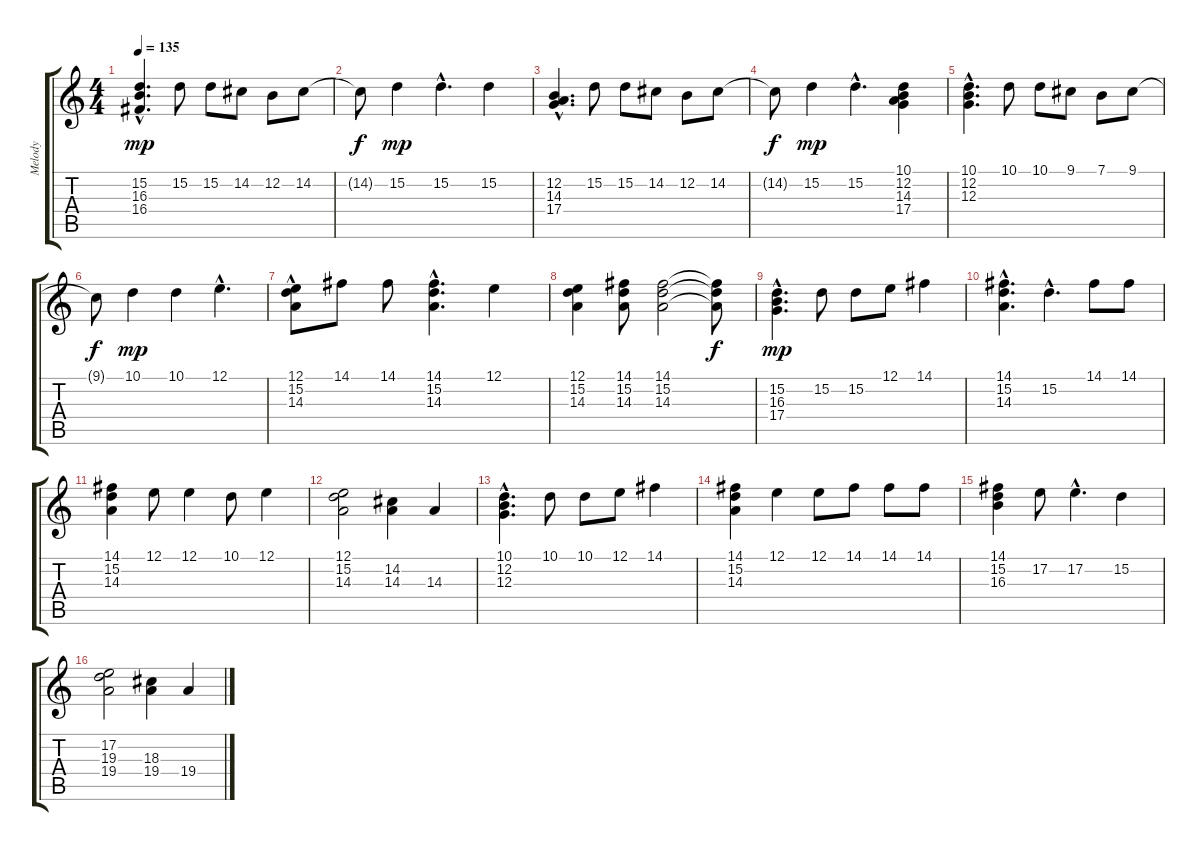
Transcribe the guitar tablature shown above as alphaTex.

\track ("Melody          " "Melody    ") {instrument acousticgrandpiano}
\staff {score tabs}
\tuning (E4 B3 G3 D3 A2 E2) {hide}
\ts (4 4)
\tempo 135
\clef g2
\ks c
(15.2{hac} 16.3{hac} 16.4).4{d dy mp} 15.2.8 15.2.8 14.2.8 12.2.8 14.2.8 |
14.2{t}.8{dy f} 15.2.4{dy mp} 15.2{hac}.4{d} 15.2.4 |
(12.2{hac} 14.3 17.4).4{d} 15.2.8 15.2.8 14.2.8 12.2.8 14.2.8 |
14.2{t}.8{dy f} 15.2.4{dy mp} 15.2{hac}.4{d} (10.1 12.2 14.3 17.4).4 |
(10.1{hac} 12.2{hac} 12.3).4{d} 10.1.8 10.1.8 9.1.8 7.1.8 9.1.8 |
9.1{t}.8{dy f} 10.1.4{dy mp} 10.1.4 12.1{hac}.4{d} |
(12.1 15.2{hac} 14.3{hac}).8 14.1.8 14.1.8 (14.1{hac} 15.2 14.3).4{d} 12.1.4 |
(12.1 15.2 14.3).4 (14.1 15.2 14.3).8 (14.1 15.2 14.3).2 (14.1{t} 15.2{t} 14.3{t}).8{dy f} |
(15.2{hac} 16.3 17.4).4{d dy mp} 15.2.8 15.2.8 12.1.8 14.1.4 |
(14.1{hac} 15.2{hac} 14.3).4{d} 15.2{hac}.4{d} 14.1.8 14.1.8 |
(14.1 15.2 14.3).4 12.1.8 12.1.4 10.1.8 12.1.4 |
(12.1 15.2 14.3).2 (14.2 14.3).4 14.3.4 |
(10.1{hac} 12.2 12.3).4{d} 10.1.8 10.1.8 12.1.8 14.1.4 |
(14.1 15.2 14.3).4 12.1.4 12.1.8 14.1.8 14.1.8 14.1.8 |
(14.1 15.2 16.3).4 17.2.8 17.2{hac}.4{d} 15.2.4 |
(17.2 19.3 19.4).2 (18.3 19.4).4 19.4.4
